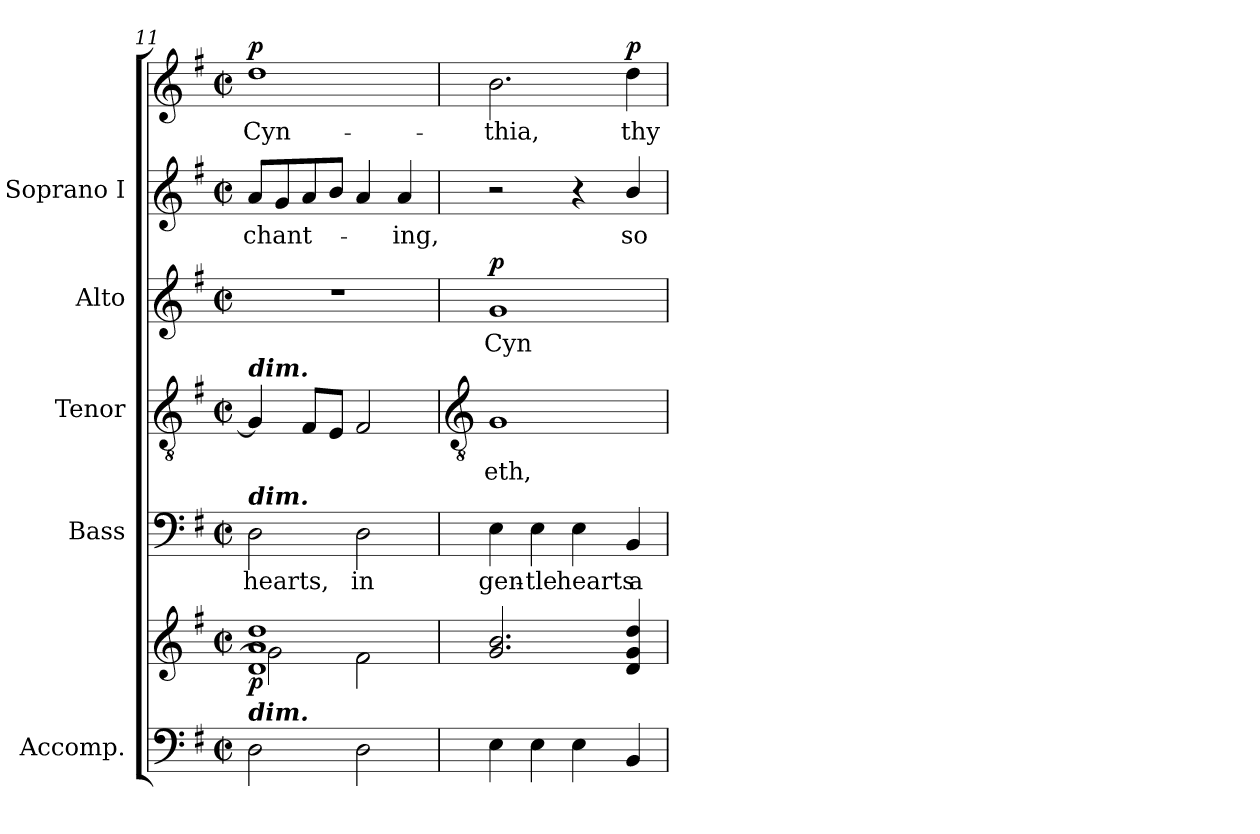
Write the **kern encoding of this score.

**kern	**kern	**dynam	**kern	**text	**kern	**text	**kern	**text	**dynam	**kern	**text	**kern	**text	**dynam
*part5	*part5	*part5	*part4	*part4	*part3	*part3	*part2	*part2	*part2	*part1	*part1	*part1	*part1	*part1
*staff7	*staff6	*staff6/7	*staff5	*staff5	*staff4	*staff4	*staff3	*staff3	*staff3	*staff2	*staff2	*staff1	*staff1	*staff1/2
*I"Accomp.	*	*	*I"Bass	*	*I"Tenor	*	*I"Alto	*	*	*I"Soprano I	*	*	*	*
*	*	*	*I'B	*	*I'T	*	*I'A	*	*	*I'S	*	*	*	*
*clefF4	*clefG2	*	*clefF4	*	*clefGv2	*	*clefG2	*	*	*clefG2	*	*clefG2	*	*
*k[f#]	*k[f#]	*	*k[f#]	*	*k[f#]	*	*k[f#]	*	*	*k[f#]	*	*k[f#]	*	*
*G:	*G:	*	*G:	*	*G:	*	*G:	*	*	*G:	*	*G:	*	*
*M2/2	*M2/2	*	*M2/2	*	*M2/2	*	*M2/2	*	*	*M2/2	*	*M2/2	*	*
*met(c|)	*met(c|)	*	*met(c|)	*	*met(c|)	*	*met(c|)	*	*	*met(c|)	*	*met(c|)	*	*
=11	=11	=11	=11	=11	=11	=11	=11	=11	=11	=11	=11	=11	=11	=11
*^	*^	*	*	*	*	*	*	*	*	*	*	*	*	*
!	!	!	!	!	!	!	!LO:TX:a:Bi:t=dim.	!	!	!	!	!	!	!	!	!
!	!	!	!	!	!LO:TX:a:Bi:t=dim.	!	!	!	!	!	!	!	!	!	!	!
!LO:TX:a:Bi:t=dim.	!	!	!	!	!	!	!	!	!	!	!	!	!	!	!	!
!	!	!	!	!LO:DY:b	!	!LO:LY:b	!	!	!	!	!	!	!LO:LY:b	!	!LO:LY:b	!LO:DY:b
1ryy	2D	1d/ 1a/ 1dd/	2g\]	p	2D	hearts,	4G]	.	1r	.	.	8aL	-chant-	1dd	Cyn-	p
.	.	.	.	.	.	.	.	.	.	.	.	8g	.	.	.	.
.	.	.	.	.	.	.	8F#L	.	.	.	.	8a	.	.	.	.
.	.	.	.	.	.	.	8EJ	.	.	.	.	8bJ	.	.	.	.
!	!	!	!	!	!	!LO:LY:b	!	!	!	!	!	!	!	!	!	!
.	2D	.	2f#\	.	2D	in	2F#	.	.	.	.	4a	.	.	.	.
!	!	!	!	!	!	!	!	!	!	!	!	!	!LO:LY:b	!	!	!
.	.	.	.	.	.	.	.	.	.	.	.	4a	ing,	.	.	.
*v	*v	*	*	*	*	*	*	*	*	*	*	*	*	*	*	*
!!LO:LB:g=z
=12	=12	=12	=12	=12	=12	=12	=12	=12	=12	=12	=12	=12	=12	=12	=12
*	*	*	*	*	*	*clefGv2	*	*	*	*	*	*	*	*	*
!	!	!	!	!	!LO:LY:b	!	!LO:LY:b	!	!LO:LY:b	!LO:DY:b	!	!	!	!LO:LY:b	!
4E	2.g/ 2.b/	1ryy	.	4E	gen-	1G	eth,	1g	Cyn-	p	2r	.	2.b	thia,	.
!	!	!	!	!	!LO:LY:b	!	!	!	!	!	!	!	!	!	!
4E	.	.	.	4E	-tle	.	.	.	.	.	.	.	.	.	.
!	!	!	!	!	!LO:LY:b	!	!	!	!	!	!	!	!	!	!
4E	.	.	.	4E	hearts	.	.	.	.	.	4r	.	.	.	.
!	!	!	!	!	!LO:LY:b	!	!	!	!	!	!	!LO:LY:b	!	!LO:LY:b	!LO:DY:b=2
4BB	4d/ 4g/ 4dd/	.	.	4BB	a-	.	.	.	.	.	4b/	so	4dd	thy	p
*	*v	*v	*	*	*	*	*	*	*	*	*	*	*	*	*
=	=	=	=	=	=	=	=	=	=	=	=	=	=	=
*-	*-	*-	*-	*-	*-	*-	*-	*-	*-	*-	*-	*-	*-	*-
